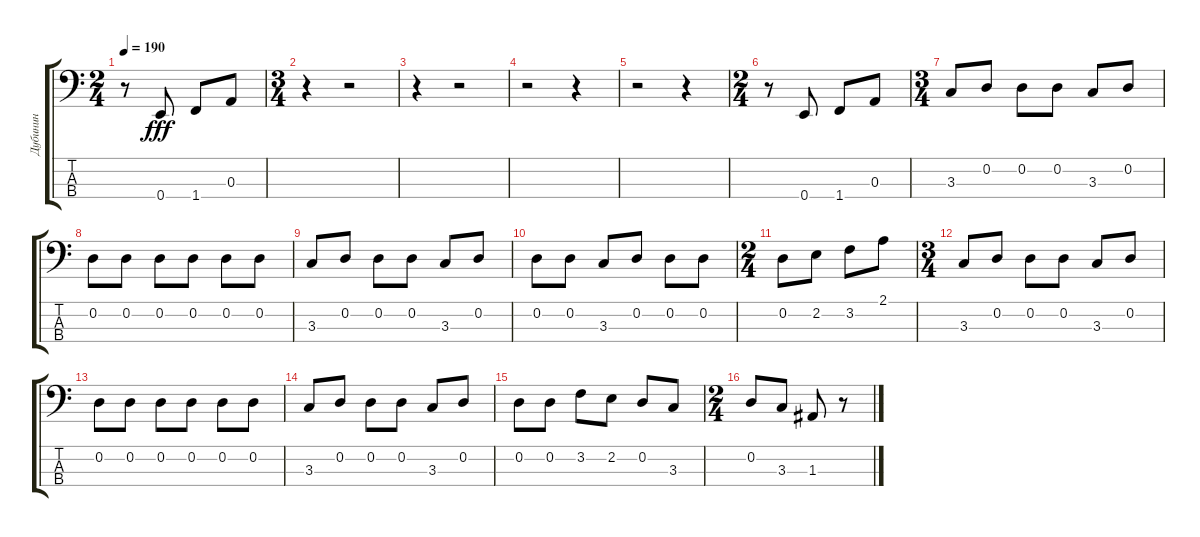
\track ("Дубинин" "Дубинин") {instrument electricbassfinger}
\staff {score tabs}
\tuning (G2 D2 A1 E1) {hide}
\ts (2 4)
\tempo 190
\clef f4
\ks c
r.8{dy fff} 0.4.8 1.4.8 0.3.8 |
\ts (3 4)
r.4 r.2 |
r.4 r.2 |
r.2 r.4 |
r.2 r.4 |
\ts (2 4)
r.8 0.4.8 1.4.8 0.3.8 |
\ts (3 4)
3.3.8 0.2.8 0.2.8 0.2.8 3.3.8 0.2.8 |
0.2.8 0.2.8 0.2.8 0.2.8 0.2.8 0.2.8 |
3.3.8 0.2.8 0.2.8 0.2.8 3.3.8 0.2.8 |
0.2.8 0.2.8 3.3.8 0.2.8 0.2.8 0.2.8 |
\ts (2 4)
0.2.8 2.2.8 3.2.8 2.1.8 |
\ts (3 4)
3.3.8 0.2.8 0.2.8 0.2.8 3.3.8 0.2.8 |
0.2.8 0.2.8 0.2.8 0.2.8 0.2.8 0.2.8 |
3.3.8 0.2.8 0.2.8 0.2.8 3.3.8 0.2.8 |
0.2.8 0.2.8 3.2.8 2.2.8 0.2.8 3.3.8 |
\ts (2 4)
0.2.8 3.3.8 1.3.8 r.8
